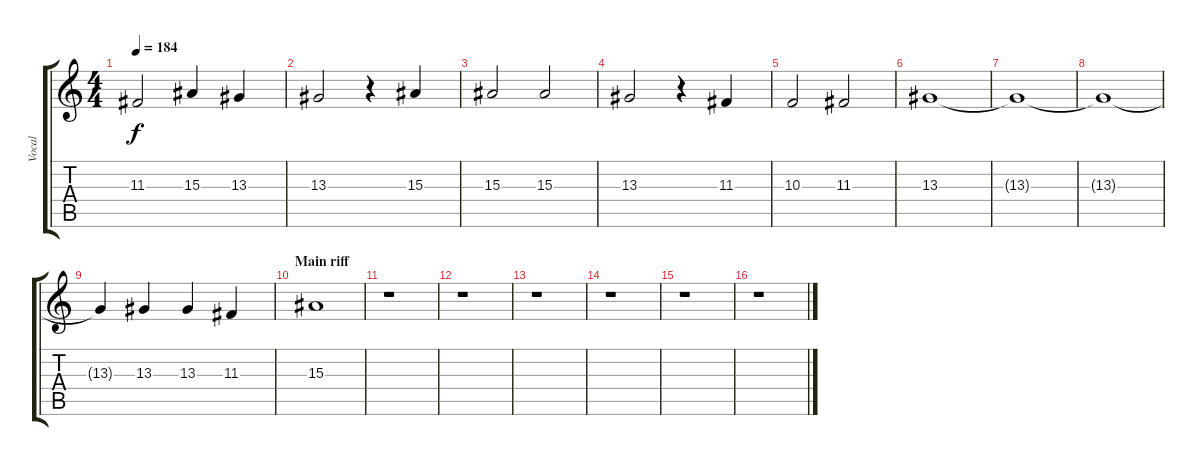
\track ("Vocal" "Vocal") {instrument pad4choir}
\staff {score tabs}
\tuning (E4 B3 G3 D3 G2 D2) {hide}
\ts (4 4)
\tempo 184
\clef g2
\ks c
11.3.2{dy f} 15.3.4 13.3.4 |
13.3.2 r.4 15.3.4 |
15.3.2 15.3.2 |
13.3.2 r.4 11.3.4 |
10.3.2 11.3.2 |
13.3.1 |
13.3{t}.1 |
13.3{t}.1 |
13.3{t}.4 13.3.4 13.3.4 11.3.4 |
\section ("" "Main riff")
15.3.1 |
r.1 |
r.1 |
r.1 |
r.1 |
r.1 |
r.1
